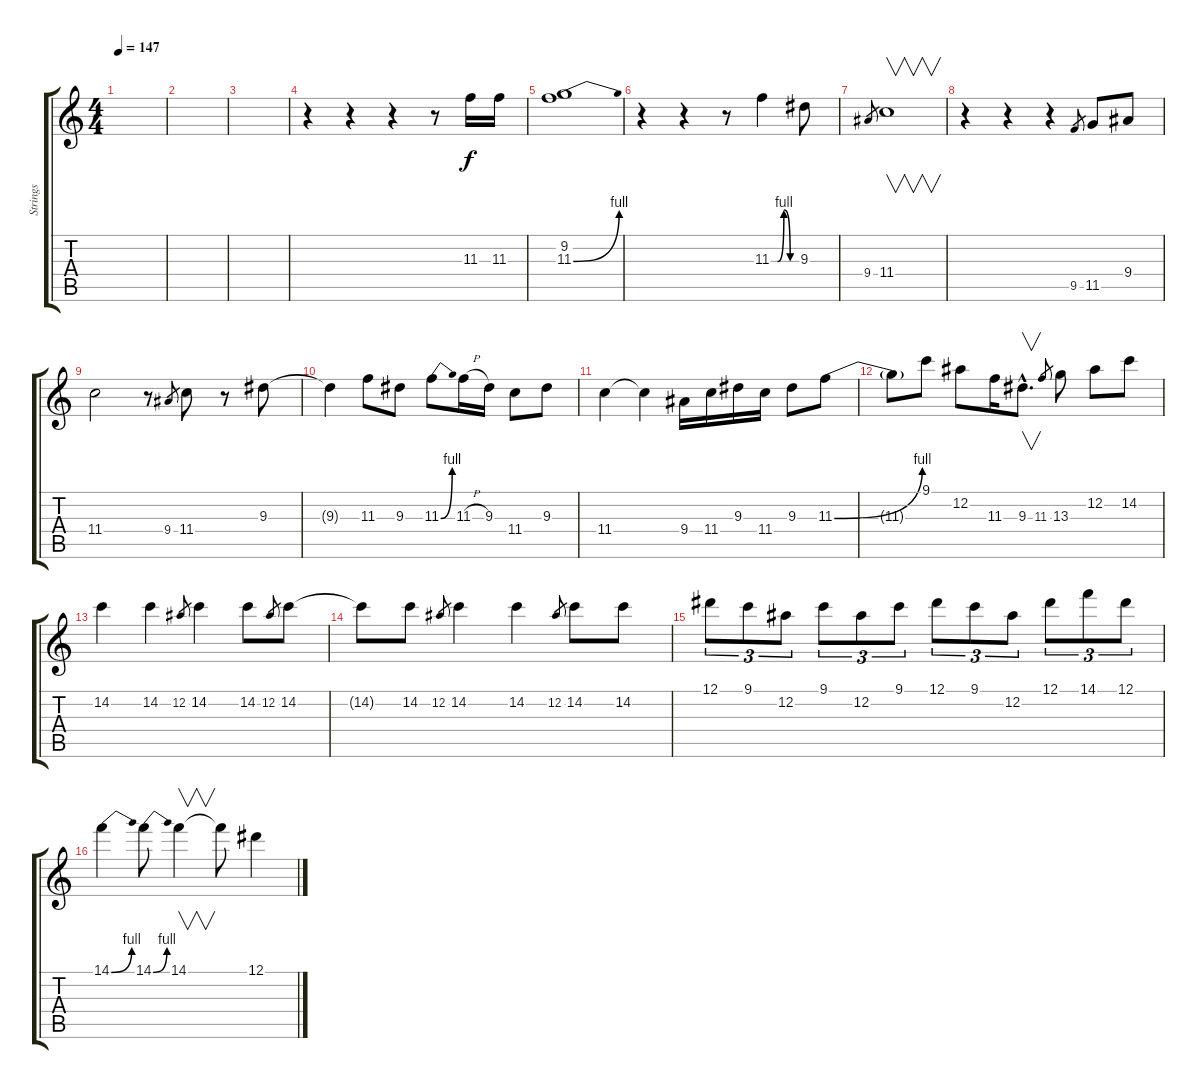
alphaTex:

\track ("Strings" "Strings") {instrument overdrivenguitar}
\staff {score tabs}
\tuning (Eb4 Bb3 Gb3 Db3 Ab2 Eb2) {hide}
\ts (4 4)
\tempo 147
\clef g2
\ks c
|
|
|
r.4 r.4 r.4 r.8 11.3.16 11.3.16 |
(9.2 11.3{be (bend 0 0 60 4)}).1 |
r.4 r.4 r.8 11.3{be (custom 0 0 15 0 30 4 45 0 60 0)}.4 9.3.8 |
9.4.8{gr} 11.4.1{v} |
r.4 r.4 r.4 9.5.8{gr} 11.5.8 9.4.8 |
11.4.2 r.8 9.4.8{gr} 11.4.8 r.8 9.3.8 |
9.3{t}.4 11.3.8 9.3.8 11.3{be (bend 0 0 60 4)}.8 11.3{h}.16 9.3.16 11.4.8 9.3.8 |
11.4.4 11.4{t}.4 9.4.16 11.4.16 9.3.16 11.4.16 9.3.8 11.3{be (bend 0 0 60 4)}.8 |
11.3{t}.8 9.1.8 12.2.8 11.3.16 9.3{hac}.8{v d} 11.3.8{gr} 13.3.8 12.2.8 14.2.8 |
14.2.4 14.2.4 12.2.8{gr} 14.2.4 14.2.8 12.2.8{gr} 14.2.8 |
14.2{t}.8 14.2.8 12.2.8{gr} 14.2.4 14.2.4 12.2.8{gr} 14.2.8 14.2.8 |
12.1.8{tu (3 2)} 9.1.8{tu (3 2)} 12.2.8{tu (3 2)} 9.1.8{tu (3 2)} 12.2.8{tu (3 2)} 9.1.8{tu (3 2)} 12.1.8{tu (3 2)} 9.1.8{tu (3 2)} 12.2.8{tu (3 2)} 12.1.8{tu (3 2)} 14.1.8{tu (3 2)} 12.1.8{tu (3 2)} |
14.1{be (bend 0 0 60 4)}.4 14.1{be (bend 0 0 60 4)}.8 14.1.4{v} 14.1{t}.8 12.1.4
